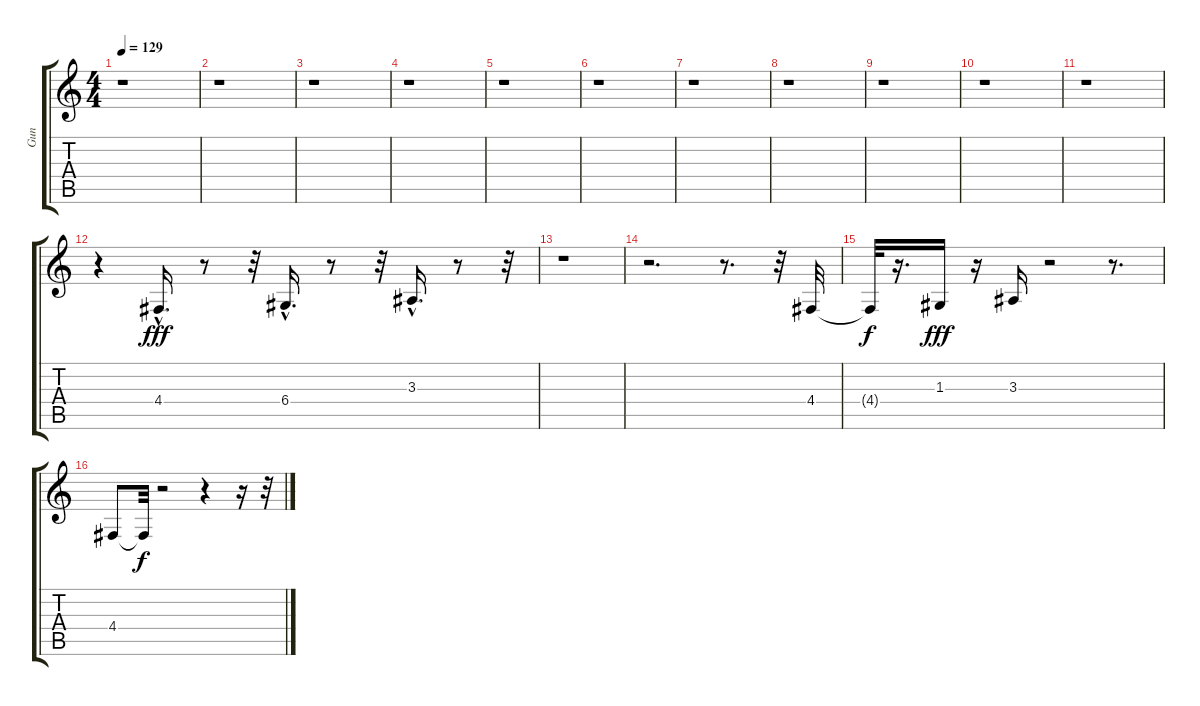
\track ("Gun" "Gun") {instrument gunshot}
\staff {score tabs}
\tuning (E4 B3 G3 D3 A2 E2) {hide}
\ts (4 4)
\tempo 129
\clef g2
\ks c
r.1{dy fff} |
r.1 |
r.1 |
r.1 |
r.1 |
r.1 |
r.1 |
r.1 |
r.1 |
r.1 |
r.1 |
r.4 4.4{hac}.16{d} r.8 r.32 6.4{hac}.16{d} r.8 r.32 3.3{hac}.16{d} r.8 r.32 |
r.1 |
r.2{d} r.8{d} r.32 4.4.32 |
4.4{t}.32{dy f} r.16{d} 1.3.16{dy fff} r.16 3.3.16 r.2 r.8{d} |
4.4.8 4.4{t}.32{dy f} r.2 r.4 r.16 r.32
